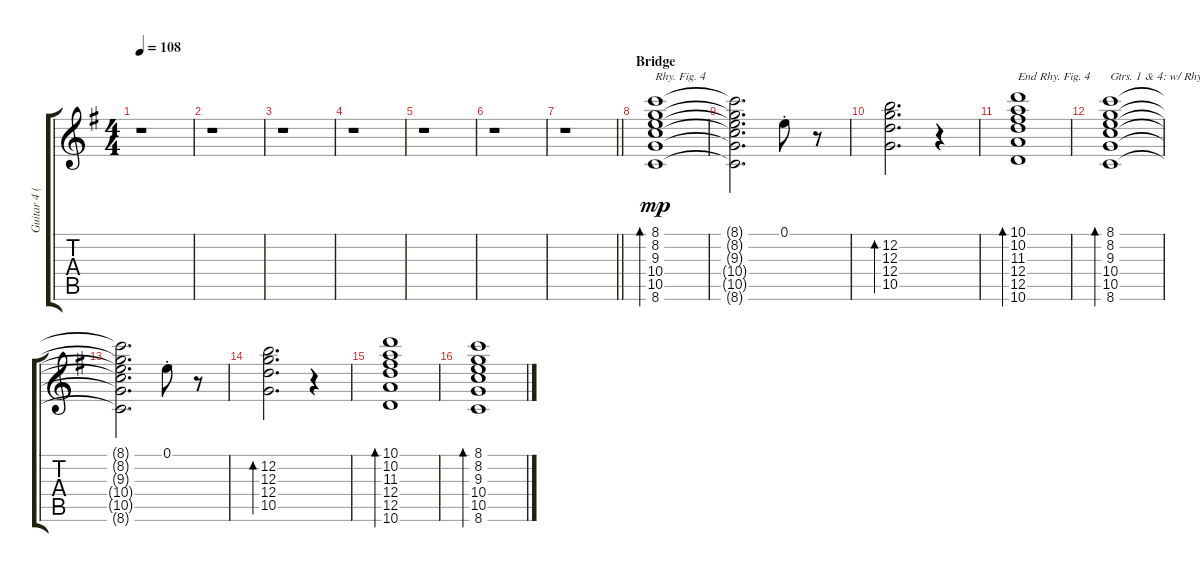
\track ("Guitar 4 (clean)" "Guitar 4 (") {instrument electricguitarclean}
\staff {score tabs}
\tuning (E4 B3 G3 D3 A2 E2) {hide}
\ts (4 4)
\tempo 108
\clef g2
\ks eminor
r.1{dy mp} |
r.1 |
r.1 |
r.1 |
r.1 |
r.1 |
\barLineRight lightlight
r.1 |
\section ("" "Bridge")
(8.1 8.2 9.3 10.4 10.5 8.6).1{bd 120 txt "Rhy. Fig. 4"} |
(8.1{t} 8.2{t} 9.3{t} 10.4{t} 10.5{t} 8.6{t}).2{d} 0.1{st}.8 r.8 |
(12.2 12.3 12.4 10.5).2{d bd 120} r.4 |
(10.1 10.2 11.3 12.4 12.5 10.6).1{bd 120 txt "End Rhy. Fig. 4"} |
(8.1 8.2 9.3 10.4 10.5 8.6).1{bd 120 txt "Gtrs. 1 & 4: w/ Rhy. Fig. 4 (2 3/4 times)"} |
(8.1{t} 8.2{t} 9.3{t} 10.4{t} 10.5{t} 8.6{t}).2{d} 0.1{st}.8 r.8 |
(12.2 12.3 12.4 10.5).2{d bd 120} r.4 |
(10.1 10.2 11.3 12.4 12.5 10.6).1{bd 120} |
(8.1 8.2 9.3 10.4 10.5 8.6).1{bd 120}
